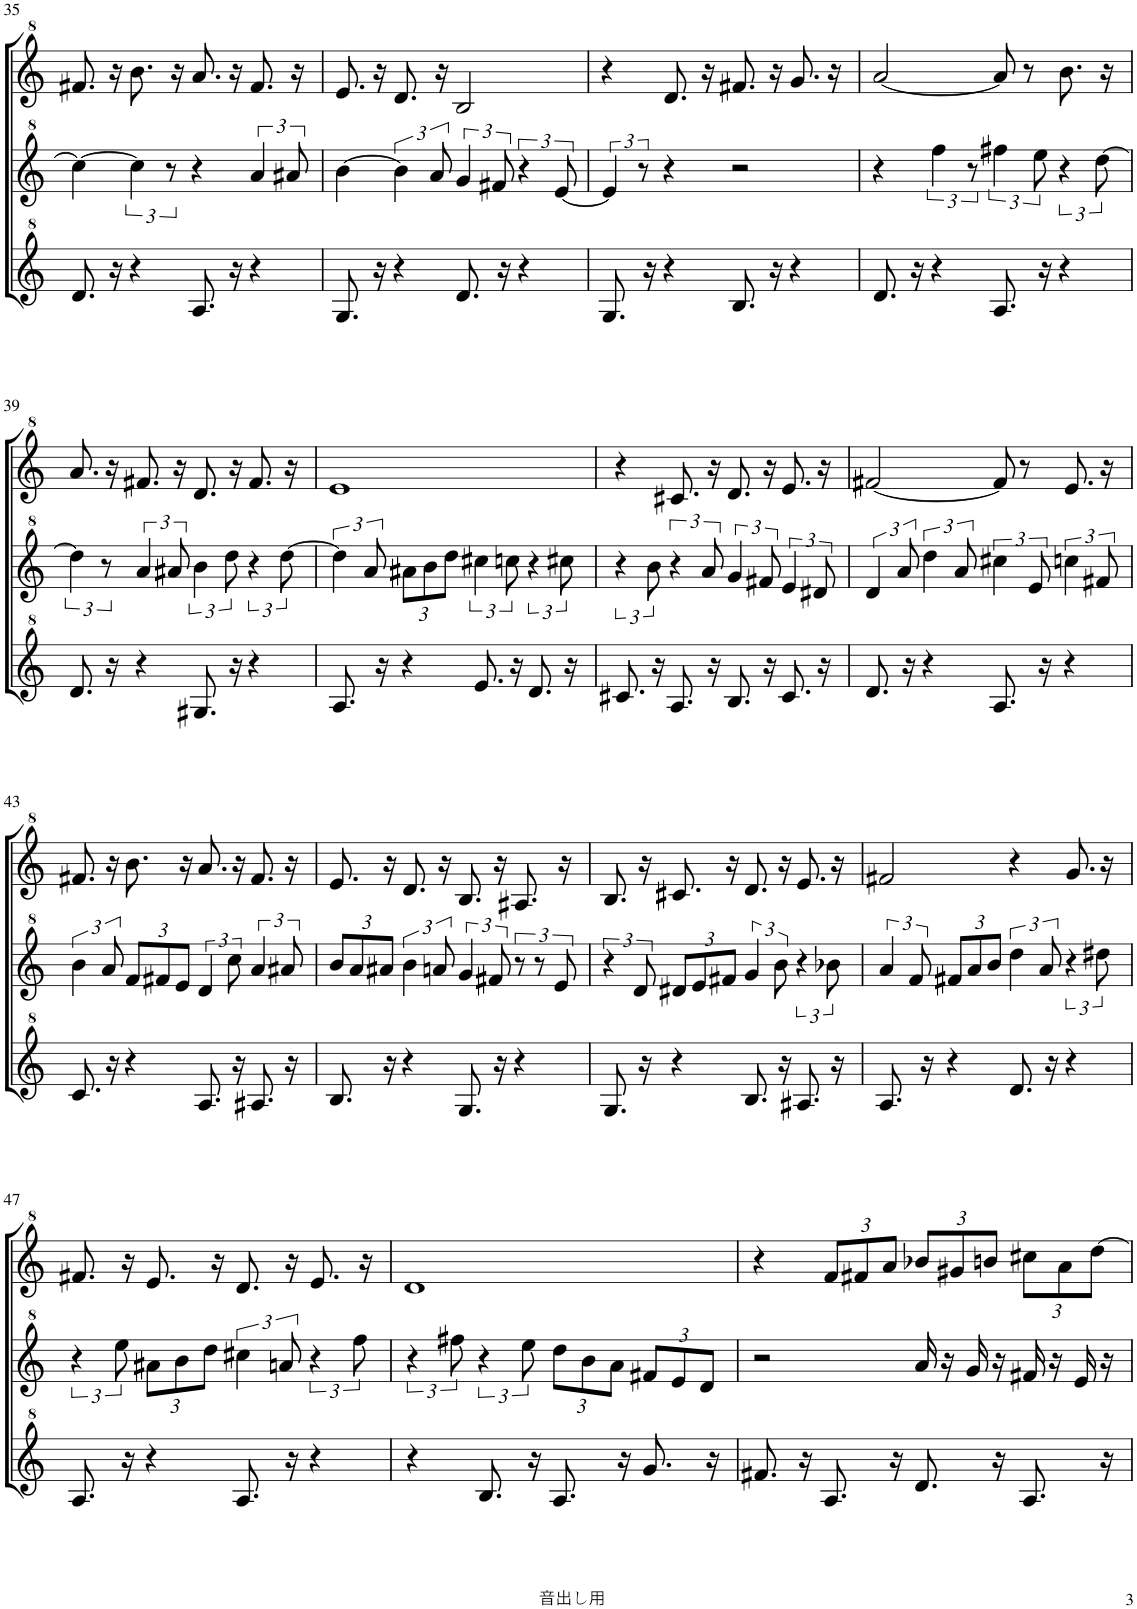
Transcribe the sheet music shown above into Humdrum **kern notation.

**kern	**kern	**kern
*part3	*part2	*part1
*staff3	*staff2	*staff1
*I"Tenor Recorder	*I"Tenor Recorder	*I"Street Organ
!!LO:PB:g=z
*clefG^2	*clefG^2	*clefG^2
*k[]	*k[]	*k[]
*M4/4	*M4/4	*M4/4
*met(c)	*met(c)	*met(c)
=35	=35	=35
8.dd/	4ccc\_	8.ff#X/
16r	.	16r
4r	6ccc\]	8.bb\
.	12r	.
.	.	16r
8.a/	4r	8.aa/
16r	.	16r
4r	6aa/	8.ff#/
.	12aa#X/	.
.	.	16r
=36	=36	=36
8.g/	[4bb\	8.ee/
16r	.	16r
4r	6bb\]	8.dd/
.	12aa/	.
.	.	16r
8.dd/	6gg/	2b/
.	12ff#X/	.
16r	.	.
4r	6r	.
.	[12ee/	.
=37	=37	=37
8.g/	6ee/]	4r
.	12r	.
16r	.	.
4r	4r	8.dd/
.	.	16r
8.b/	2r	8.ff#X/
16r	.	16r
4r	.	8.gg/
.	.	16r
=38	=38	=38
8.dd/	4r	[2aa/
16r	.	.
4r	6fff\	.
.	12r	.
8.a/	6fff#X\	8aa/]
.	.	8r
.	12eee\	.
16r	.	.
4r	6r	8.bb\
.	[12ddd\	.
.	.	16r
!!LO:LB:g=z
=39	=39	=39
8.dd/	6ddd\]	8.aa/
.	12r	.
16r	.	16r
4r	6aa/	8.ff#X/
.	12aa#X/	.
.	.	16r
8.g#X/	6bb\	8.dd/
.	12ddd\	.
16r	.	16r
4r	6r	8.ff#/
.	[12ddd\	.
.	.	16r
=40	=40	=40
8.a/	6ddd\]	1ee
.	12aa/	.
16r	.	.
*	*Xbrackettup	*
4r	12aa#X\L	.
.	12bb\	.
.	12ddd\J	.
*	*brackettup	*
8.ee/	6ccc#X\	.
.	12cccn\	.
16r	.	.
8.dd/	6r	.
.	12ccc#X\	.
16r	.	.
=41	=41	=41
8.cc#X/	6r	4r
.	12bb\	.
16r	.	.
8.a/	6r	8.cc#X/
.	12aa/	.
16r	.	16r
8.b/	6gg/	8.dd/
.	12ff#X/	.
16r	.	16r
8.cc#/	6ee/	8.ee/
.	12dd#X/	.
16r	.	16r
=42	=42	=42
8.dd/	6dd/	[2ff#X/
.	12aa/	.
16r	.	.
4r	6ddd\	.
.	12aa/	.
8.a/	6ccc#X\	8ff#/]
.	.	8r
.	12ee/	.
16r	.	.
4r	6cccn\	8.ee/
.	12ff#X/	.
.	.	16r
!!LO:LB:g=z
=43	=43	=43
8.cc/	6bb\	8.ff#X/
.	12aa/	.
16r	.	16r
*	*Xbrackettup	*
4r	12ff/L	8.bb\
.	12ff#X/	.
.	12ee/J	.
.	.	16r
*	*brackettup	*
8.a/	6dd/	8.aa/
.	12ccc\	.
16r	.	16r
8.a#X/	6aa/	8.ff#/
.	12aa#X/	.
16r	.	16r
=44	=44	=44
*	*Xbrackettup	*
8.b/	12bb/L	8.ee/
.	12aa/	.
.	12aa#X/J	.
16r	.	16r
*	*brackettup	*
4r	6bb\	8.dd/
.	12aan/	.
.	.	16r
8.g/	6gg/	8.b/
.	12ff#X/	.
16r	.	16r
4r	12r	8.a#X/
.	12r	.
.	12ee/	.
.	.	16r
=45	=45	=45
8.g/	6r	8.b/
.	12dd/	.
16r	.	16r
*	*Xbrackettup	*
4r	12dd#X/L	8.cc#X/
.	12ee/	.
.	12ff#X/J	.
.	.	16r
*	*brackettup	*
8.b/	6gg/	8.dd/
.	12bb\	.
16r	.	16r
8.a#X/	6r	8.ee/
.	12bb-X\	.
16r	.	16r
=46	=46	=46
8.a/	6aa/	2ff#X/
.	12ff/	.
16r	.	.
*	*Xbrackettup	*
4r	12ff#X/L	.
.	12aa/	.
.	12bb/J	.
*	*brackettup	*
8.dd/	6ddd\	4r
.	12aa/	.
16r	.	.
4r	6r	8.gg/
.	12ddd#X\	.
.	.	16r
!!LO:LB:g=z
=47	=47	=47
8.a/	6r	8.ff#X/
.	12eee\	.
16r	.	16r
*	*Xbrackettup	*
4r	12aa#X\L	8.ee/
.	12bb\	.
.	12ddd\J	.
.	.	16r
*	*brackettup	*
8.a/	6ccc#X\	8.dd/
.	12aan/	.
16r	.	16r
4r	6r	8.ee/
.	12fff\	.
.	.	16r
=48	=48	=48
4r	6r	1dd
.	12fff#X\	.
8.b/	6r	.
.	12eee\	.
16r	.	.
*	*Xbrackettup	*
8.a/	12ddd\L	.
.	12bb\	.
.	12aa\J	.
16r	.	.
8.gg/	12ff#X/L	.
.	12ee/	.
.	12dd/J	.
16r	.	.
=49	=49	=49
8.ff#X/	2r	4r
16r	.	.
*	*	*Xbrackettup
8.a/	.	12ff/L
.	.	12ff#X/
.	.	12aa/J
16r	.	.
8.dd/	16aa/	12bb-X/L
.	16r	.
.	.	12gg#X/
.	16gg/	.
.	.	12bbn/J
16r	16r	.
8.a/	16ff#X/	12ccc#X\L
.	16r	.
.	.	12aa\
.	16ee/	.
.	.	[12ddd\J
16r	16r	.
=	=	=
*-	*-	*-
